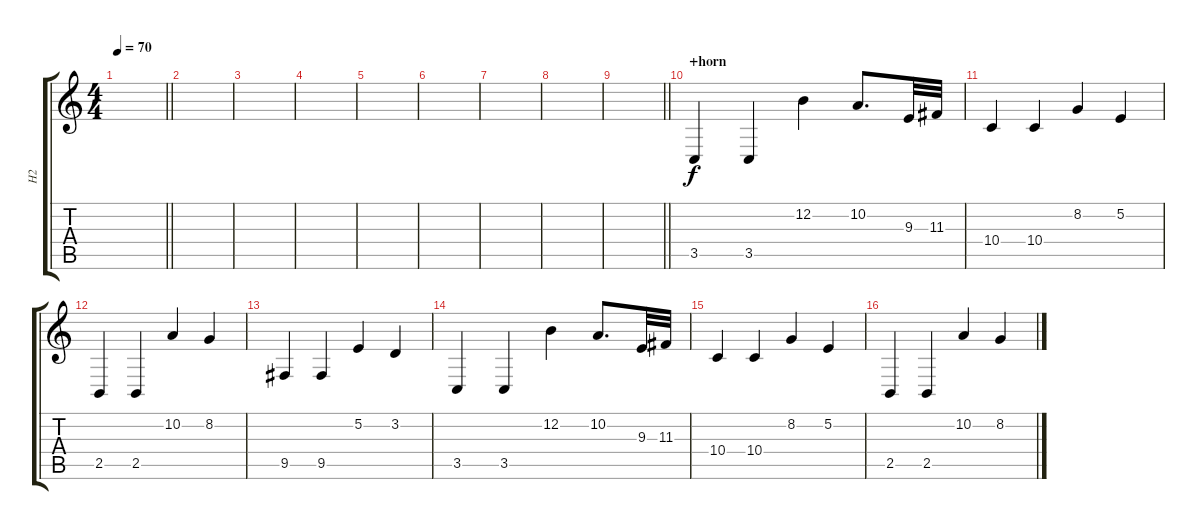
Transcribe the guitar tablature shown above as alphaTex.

\track ("H2" "H2") {instrument frenchhorn}
\staff {score tabs}
\tuning (E4 B3 G3 D3 A2 E2) {hide}
\ts (4 4)
\tempo 70
\clef g2
\barLineRight lightlight
\ks c
|
\section ("" "")
|
|
|
|
|
|
|
\barLineRight lightlight
|
\section ("" "+horn")
3.5.4 3.5.4 12.2.4 10.2.8{d} 9.3.32 11.3.32 |
10.4.4 10.4.4 8.2.4 5.2.4 |
2.5.4 2.5.4 10.2.4 8.2.4 |
9.5.4 9.5.4 5.2.4 3.2.4 |
3.5.4 3.5.4 12.2.4 10.2.8{d} 9.3.32 11.3.32 |
10.4.4 10.4.4 8.2.4 5.2.4 |
2.5.4 2.5.4 10.2.4 8.2.4
